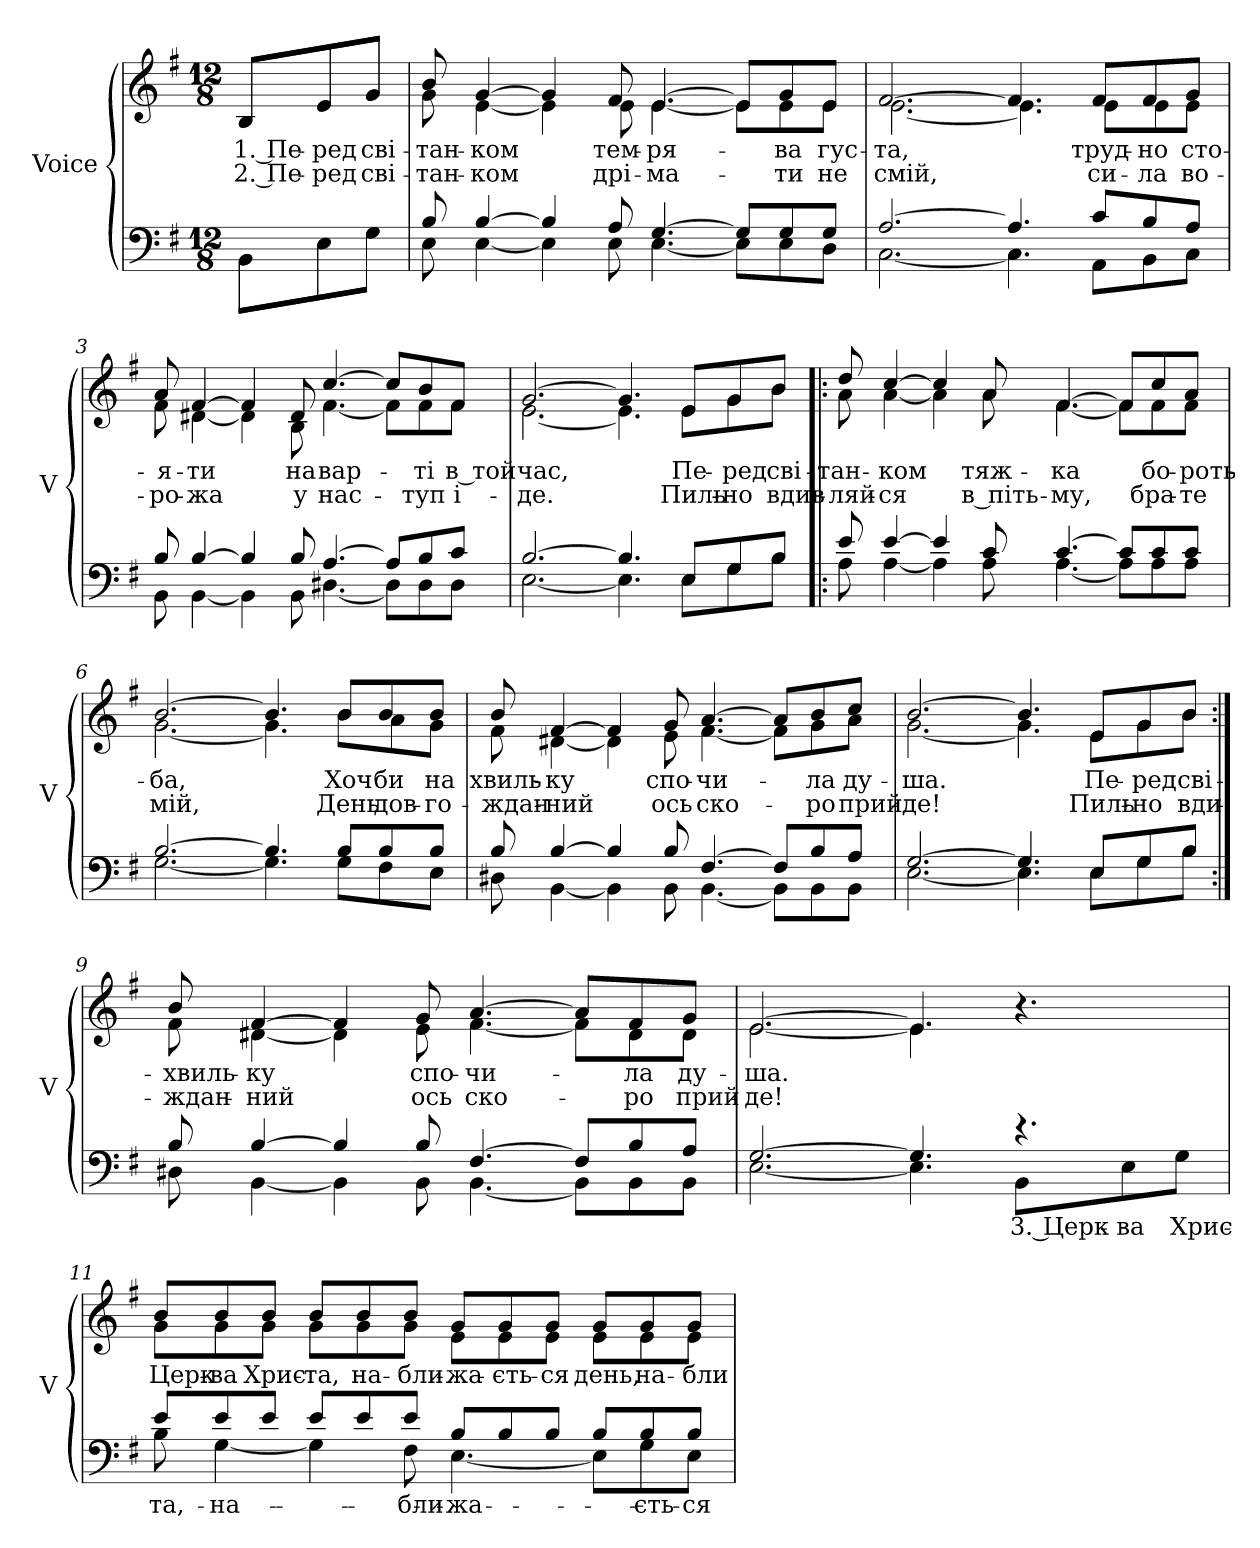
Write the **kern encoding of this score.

**kern	**text	**kern	**text	**text
*part2	*part2	*part1	*part1	*part1
*staff2	*staff2	*staff1	*staff1	*staff1
*I"Voice	*	*I"Voice	*	*
*I'V	*	*	*	*
*clefF4	*	*clefG2	*	*
*k[f#]	*	*k[f#]	*	*
*M12/8	*	*M12/8	*	*
*MM90	*	*MM90	*	*
=	=	=	=	=
*^	*	*	*	*
!	!	!	!	!LO:LY:b	!LO:LY:b
*	*	*	*^	*	*
8BB\L	8BB\L	.	8B/L	8B/L	1. Пе-	2. Пе-
!	!	!	!	!	!LO:LY:b	!LO:LY:b
8E\	8E\	.	8e/	8e/	-ред	-ред
!	!	!	!	!	!LO:LY:b	!LO:LY:b
8G\J	8G\J	.	8g/J	8g/J	сві-	сві-
=1	=1	=1	=1	=1	=1	=1
!	!	!	!	!	!LO:LY:b	!LO:LY:b
8B/	8E\	.	8b/	8g\	-тан-	-тан-
!	!	!	!	!	!LO:LY:b	!LO:LY:b
[4B/	[4E\	.	[4g/	[4e\	-ком	-ком
4B/]	4E\]	.	4g/]	4e\]	.	.
!	!	!	!	!	!LO:LY:b	!LO:LY:b
8A/	8E\	.	8f#/	8e\	тем-	дрі-
!	!	!	!	!	!LO:LY:b	!LO:LY:b
[4.G/	[4.E\	.	[4.e/	[4.e\	-ря-	-ма-
8G/L]	8E\L]	.	8e/L]	8e\L]	.	.
!	!	!	!	!	!LO:LY:b	!LO:LY:b
8G/	8E\	.	8g/	8e\	-ва	-ти
!	!	!	!	!	!LO:LY:b	!LO:LY:b
8G/J	8D\J	.	8e/J	8e\J	гус-	не
=2	=2	=2	=2	=2	=2	=2
!	!	!	!	!	!LO:LY:b	!LO:LY:b
[2.A/	[2.C\	.	[2.f#/	[2.e\	-та,	смій,
4.A/]	4.C\]	.	4.f#/]	4.e\]	.	.
!	!	!	!	!	!LO:LY:b	!LO:LY:b
8c/L	8AA\L	.	8f#/L	8e\L	труд-	си-
!	!	!	!	!	!LO:LY:b	!LO:LY:b
8B/	8BB\	.	8f#/	8e\	-но	-ла
!	!	!	!	!	!LO:LY:b	!LO:LY:b
8A/J	8C\J	.	8g/J	8e\J	сто-	во-
!!LO:LB:g=z	!!
=3	=3	=3	=3	=3	=3	=3
!	!	!	!	!	!LO:LY:b	!LO:LY:b
8B/	8BB\	.	8a/	8f#\	-я-	-ро-
!	!	!	!	!	!LO:LY:b	!LO:LY:b
[4B/	[4BB\	.	[4f#/	[4d#X\	-ти	-жа
4B/]	4BB\]	.	4f#/]	4d#\]	.	.
!	!	!	!	!	!LO:LY:b	!LO:LY:b
8B/	8BB\	.	8d#/	8B\	на	у
!	!	!	!	!	!LO:LY:b	!LO:LY:b
[4.A/	[4.D#X\	.	[4.cc/	[4.f#\	вар-	нас-
8A/L]	8D#\L]	.	8cc/L]	8f#\L]	.	.
!	!	!	!	!	!LO:LY:b	!LO:LY:b
8B/	8D#\	.	8b/	8f#\	-ті	-туп
!	!	!	!	!	!LO:LY:b	!LO:LY:b
8c/J	8D#\J	.	8f#/J	8f#\J	в той	і-
=4	=4	=4	=4	=4	=4	=4
!	!	!	!	!	!LO:LY:b	!LO:LY:b
[2.B/	[2.E\	.	[2.g/	[2.e\	час,	-де.
4.B/]	4.E\]	.	4.g/]	4.e\]	.	.
!	!	!	!	!	!LO:LY:b	!LO:LY:b
8E/L	8E\L	.	8e/L	8e\L	Пе-	Пиль-
!	!	!	!	!	!LO:LY:b	!LO:LY:b
8G/	8G\	.	8g/	8g\	-ред	-но
!	!	!	!	!	!LO:LY:b	!LO:LY:b
8B/J	8B\J	.	8b/J	8b\J	сві-	вдив-
=5!|:	=5!|:	=5!|:	=5!|:	=5!|:	=5!|:	=5!|:
!	!	!	!	!	!LO:LY:b	!LO:LY:b
8e/	8A\	.	8dd/	8a\	-тан-	-ляй-
!	!	!	!	!	!LO:LY:b	!LO:LY:b
[4e/	[4A\	.	[4cc/	[4a\	-ком	-ся
4e/]	4A\]	.	4cc/]	4a\]	.	.
!	!	!	!	!	!LO:LY:b	!LO:LY:b
8c/	8A\	.	8a/	8a\	тяж-	в піть-
!	!	!	!	!	!LO:LY:b	!LO:LY:b
[4.c/	[4.A\	.	[4.f#/	[4.f#\	-ка	-му,
8c/L]	8A\L]	.	8f#/L]	8f#\L]	.	.
!	!	!	!	!	!LO:LY:b	!LO:LY:b
8c/	8A\	.	8cc/	8f#\	бо-	бра-
!	!	!	!	!	!LO:LY:b	!LO:LY:b
8c/J	8A\J	.	8a/J	8f#\J	-роть-	-те
!!LO:LB:g=z	!!
=6	=6	=6	=6	=6	=6	=6
!	!	!	!	!	!LO:LY:b	!LO:LY:b
[2.B/	[2.G\	.	[2.b/	[2.g\	-ба,	мій,
4.B/]	4.G\]	.	4.b/]	4.g\]	.	.
!	!	!	!	!	!LO:LY:b	!LO:LY:b
8B/L	8G\L	.	8b/L	8b\L	Хоч	День
!	!	!	!	!	!LO:LY:b	!LO:LY:b
8B/	8F#\	.	8b/	8a\	би	дов-
!	!	!	!	!	!LO:LY:b	!LO:LY:b
8B/J	8E\J	.	8b/J	8g\J	на	-го-
=7	=7	=7	=7	=7	=7	=7
!	!	!	!	!	!LO:LY:b	!LO:LY:b
8B/	8D#X\	.	8b/	8f#\	хвиль-	-ждан-
!	!	!	!	!	!LO:LY:b	!LO:LY:b
[4B/	[4BB\	.	[4f#/	[4d#X\	-ку	-ний
4B/]	4BB\]	.	4f#/]	4d#\]	.	.
!	!	!	!	!	!LO:LY:b	!LO:LY:b
8B/	8BB\	.	8g/	8e\	спо-	ось
!	!	!	!	!	!LO:LY:b	!LO:LY:b
[4.F#/	[4.BB\	.	[4.a/	[4.f#\	-чи-	ско-
8F#/L]	8BB\L]	.	8a/L]	8f#\L]	.	.
!	!	!	!	!	!LO:LY:b	!LO:LY:b
8B/	8BB\	.	8b/	8g\	-ла	-ро
!	!	!	!	!	!LO:LY:b	!LO:LY:b
8A/J	8BB\J	.	8cc/J	8a\J	ду-	прий-
=8	=8	=8	=8	=8	=8	=8
!	!	!	!	!	!LO:LY:b	!LO:LY:b
[2.G/	[2.E\	.	[2.b/	[2.g\	-ша.	-де!
4.G/]	4.E\]	.	4.b/]	4.g\]	.	.
!	!	!	!	!	!LO:LY:b	!LO:LY:b
8E/L	8E\L	.	8e/L	8e\L	Пе-	Пиль-
!	!	!	!	!	!LO:LY:b	!LO:LY:b
8G/	8G\	.	8g/	8g\	-ред	-но
!	!	!	!	!	!LO:LY:b	!LO:LY:b
8B/J	8B\J	.	8b/J	8b\J	сві-	вди-
!!LO:LB:g=z	!!
=9:|!	=9:|!	=9:|!	=9:|!	=9:|!	=9:|!	=9:|!
!	!	!	!	!	!LO:LY:b	!LO:LY:b
8B/	8D#X\	.	8b/	8f#\	хвиль-	-ждан-
!	!	!	!	!	!LO:LY:b	!LO:LY:b
[4B/	[4BB\	.	[4f#/	[4d#X\	-ку	-ний
4B/]	4BB\]	.	4f#/]	4d#\]	.	.
!	!	!	!	!	!LO:LY:b	!LO:LY:b
8B/	8BB\	.	8g/	8e\	спо-	ось
!	!	!	!	!	!LO:LY:b	!LO:LY:b
[4.F#/	[4.BB\	.	[4.a/	[4.f#\	-чи-	ско-
8F#/L]	8BB\L]	.	8a/L]	8f#\L]	.	.
!	!	!	!	!	!LO:LY:b	!LO:LY:b
8B/	8BB\	.	8f#/	8d#\	-ла	-ро
!	!	!	!	!	!LO:LY:b	!LO:LY:b
8A/J	8BB\J	.	8g/J	8d#\J	ду-	прий-
=10	=10	=10	=10	=10	=10	=10
!	!	!	!	!	!LO:LY:b	!LO:LY:b
[2.G/	[2.E\	.	[2.e/	[2.e\	-ша.	-де!
4.G/]	4.E\]	.	4.e/]	4.e\]	.	.
!	!	!LO:LY:b	!	!	!	!
4.r	8BB\L	3. Церк-	4.r	4.ryy	.	.
!	!	!LO:LY:b	!	!	!	!
.	8E\	-ва	.	.	.	.
!	!	!LO:LY:b	!	!	!	!
.	8G\J	Хрис-	.	.	.	.
!!LO:PB:g=z	!!
=11	=11	=11	=11	=11	=11	=11
!	!	!LO:LY:b	!	!	!LO:LY:b	!
8e/L	8B\	-та,	8b/L	8g\L	Церк-	.
!	!	!LO:LY:b	!	!	!LO:LY:b	!
8e/	[4G\	на-	8b/	8g\	-ва	.
!	!	!	!	!	!LO:LY:b	!
8e/J	.	.	8b/J	8g\J	Хрис-	.
!	!	!	!	!	!LO:LY:b	!
8e/L	4G\]	.	8b/L	8g\L	-та,	.
!	!	!	!	!	!LO:LY:b	!
8e/	.	.	8b/	8g\	на-	.
!	!	!LO:LY:b	!	!	!LO:LY:b	!
8e/J	8F#\	-бли-	8b/J	8g\J	-бли-	.
!	!	!LO:LY:b	!	!	!LO:LY:b	!
8B/L	[4.E\	-жа-	8g/L	8e\L	-жа-	.
!	!	!	!	!	!LO:LY:b	!
8B/	.	.	8g/	8e\	-єть-	.
!	!	!	!	!	!LO:LY:b	!
8B/J	.	.	8g/J	8e\J	-ся	.
!	!	!	!	!	!LO:LY:b	!
8B/L	8E\L]	.	8g/L	8e\L	день,	.
!	!	!LO:LY:b	!	!	!LO:LY:b	!
8B/	8G\	-єть-	8g/	8e\	на-	.
!	!	!LO:LY:b	!	!	!LO:LY:b	!
8B/J	8E\J	-ся	8g/J	8e\J	-бли-	.
*v	*v	*	*	*	*	*
*	*	*v	*v	*	*
=	=	=	=	=
*-	*-	*-	*-	*-
